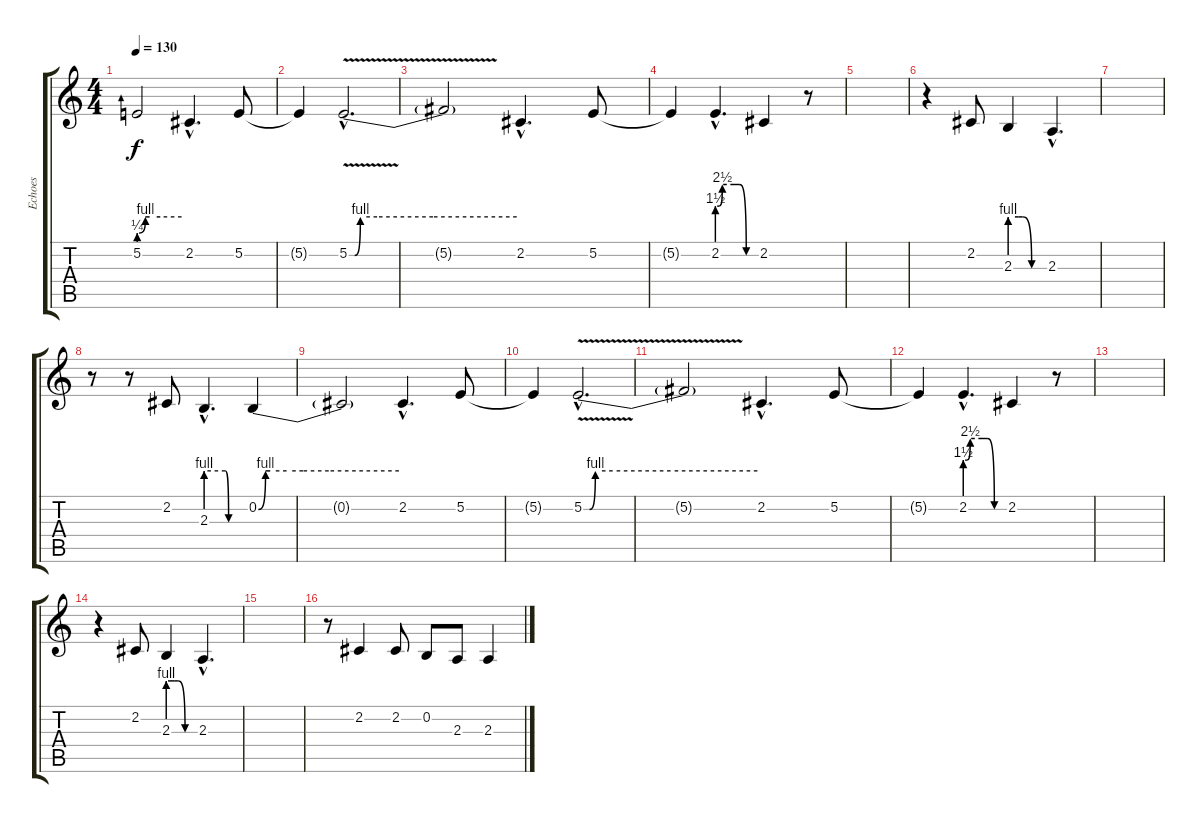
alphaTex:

\track ("Echoes" "Echoes") {instrument violin}
\staff {score tabs}
\tuning (E4 B3 G3 D3 A2 E2) {hide}
\ts (4 4)
\tempo 130
\clef g2
\ks c
5.2{be (custom 0 1 9 4 15 4 30 4 60 4)}.2{dy f volume 13} 2.2{hac}.4{d} 5.2.8 |
5.2{t}.4 5.2{be (custom 0 0 2 0 4 4 10 4 30 4 60 4) v hac}.2{d volume 0} |
5.2{t}.2 2.2{hac}.4{d volume 12} 5.2.8 |
5.2{t}.4 2.2{be (custom 0 6 3 6 8 10 26 10 34 10 45 0 60 0) hac}.4{d} 2.2.4 r.8 |
|
r.4 2.2.8 2.3{be (custom 0 4 15 4 22 4 38 0 60 0)}.4 2.3{hac}.4{d} |
|
r.8 r.8 2.2.8 2.3{be (custom 0 4 30 4 35 0 44 0 60 0) hac}.4{d} 0.2{be (custom 0 0 3 4 5 4 12 4 19 4 30 4 60 4)}.4{volume 0} |
0.2{t}.2 2.2{hac}.4{d volume 12} 5.2.8 |
5.2{t}.4 5.2{be (custom 0 0 2 0 4 4 10 4 30 4 60 4) v hac}.2{d volume 0} |
5.2{t}.2 2.2{hac}.4{d volume 12} 5.2.8 |
5.2{t}.4 2.2{be (custom 0 6 3 6 8 10 26 10 34 10 45 0 60 0) hac}.4{d} 2.2.4 r.8 |
|
r.4 2.2.8 2.3{be (custom 0 4 15 4 22 4 38 0 60 0)}.4 2.3{hac}.4{d} |
|
r.8 2.2.4 2.2.8 0.2.8 2.3.8 2.3.4
